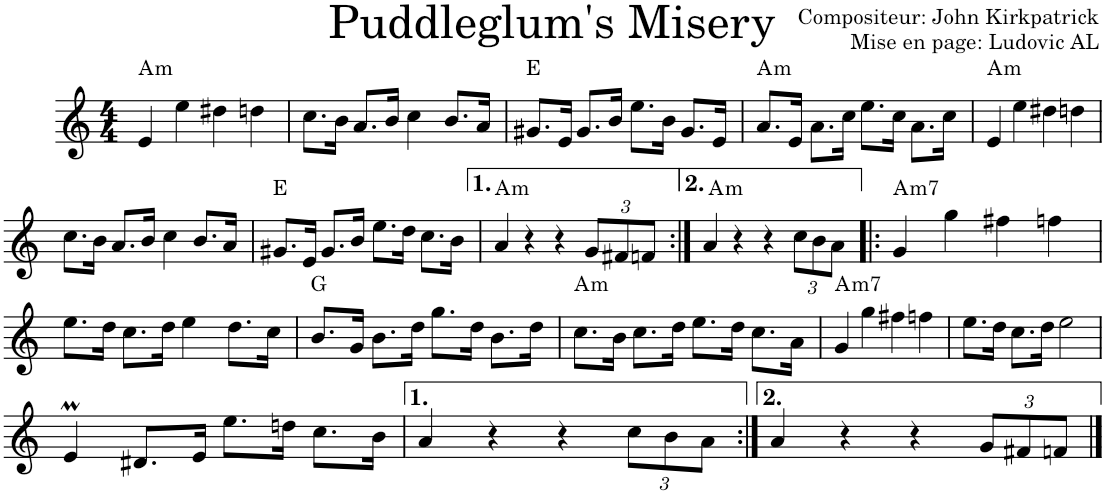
**kern	**harte
*part1	*part1
*staff1	*
*I"Violon	*
*I'Vln.	*
*clefG2	*
*k[]	*
*M4/4	*
=1	=1
!	!LO:H:kt=m
4e/	A:min
4ee\	.
4dd#X\	.
4ddn\	.
=2	=2
8.cc\L	.
16b\Jk	.
8.a/L	.
16b/Jk	.
4cc\	.
8.b/L	.
16a/Jk	.
=3	=3
8.g#X/L	E:maj
16e/Jk	.
8.g#/L	.
16b/Jk	.
8.ee\L	.
16b\Jk	.
8.g#/L	.
16e/Jk	.
=4	=4
!	!LO:H:kt=m
8.a/L	A:min
16e/Jk	.
8.a\L	.
16cc\Jk	.
8.ee\L	.
16cc\Jk	.
8.a\L	.
16cc\Jk	.
=5	=5
!	!LO:H:kt=m
4e/	A:min
4ee\	.
4dd#X\	.
4ddn\	.
!!LO:LB:g=z
=6	=6
8.cc\L	.
16b\Jk	.
8.a/L	.
16b/Jk	.
4cc\	.
8.b/L	.
16a/Jk	.
=7	=7
8.g#X/L	E:maj
16e/Jk	.
8.g#/L	.
16b/Jk	.
8.ee\L	.
16dd\Jk	.
8.cc\L	.
16b\Jk	.
=8	=8
!	!LO:H:kt=m
4a/	A:min
4r	.
4r	.
*Xbrackettup	*
12g/L	.
12f#X/	.
12fn/J	.
=9:|!	=9:|!
!	!LO:H:kt=m
4a/	A:min
4r	.
4r	.
12cc\L	.
12b\	.
12a\J	.
=10!|:	=10!|:
!	!LO:H:kt=m7
4g/	A:min7
4gg\	.
4ff#X\	.
4ffn\	.
!!LO:LB:g=z
=11	=11
8.ee\L	.
16dd\Jk	.
8.cc\L	.
16dd\Jk	.
4ee\	.
8.dd\L	.
16cc\Jk	.
=12	=12
8.b/L	G:maj
16g/Jk	.
8.b\L	.
16dd\Jk	.
8.gg\L	.
16dd\Jk	.
8.b\L	.
16dd\Jk	.
=13	=13
!	!LO:H:kt=m
8.cc\L	A:min
16b\Jk	.
8.cc\L	.
16dd\Jk	.
8.ee\L	.
16dd\Jk	.
8.cc\L	.
16a\Jk	.
=14	=14
!	!LO:H:kt=m7
4g/	A:min7
4gg\	.
4ff#X\	.
4ffn\	.
=15	=15
8.ee\L	.
16dd\Jk	.
8.cc\L	.
16dd\Jk	.
2ee\	.
!!LO:LB:g=z
=16	=16
4em/	.
8.d#X/L	.
16e/Jk	.
8.ee\L	.
16ddn\Jk	.
8.cc\L	.
16b\Jk	.
=17	=17
4a/	.
4r	.
4r	.
12cc\L	.
12b\	.
12a\J	.
=18:|!	=18:|!
4a/	.
4r	.
4r	.
12g/L	.
12f#X/	.
12fn/J	.
==	==
*-	*-
